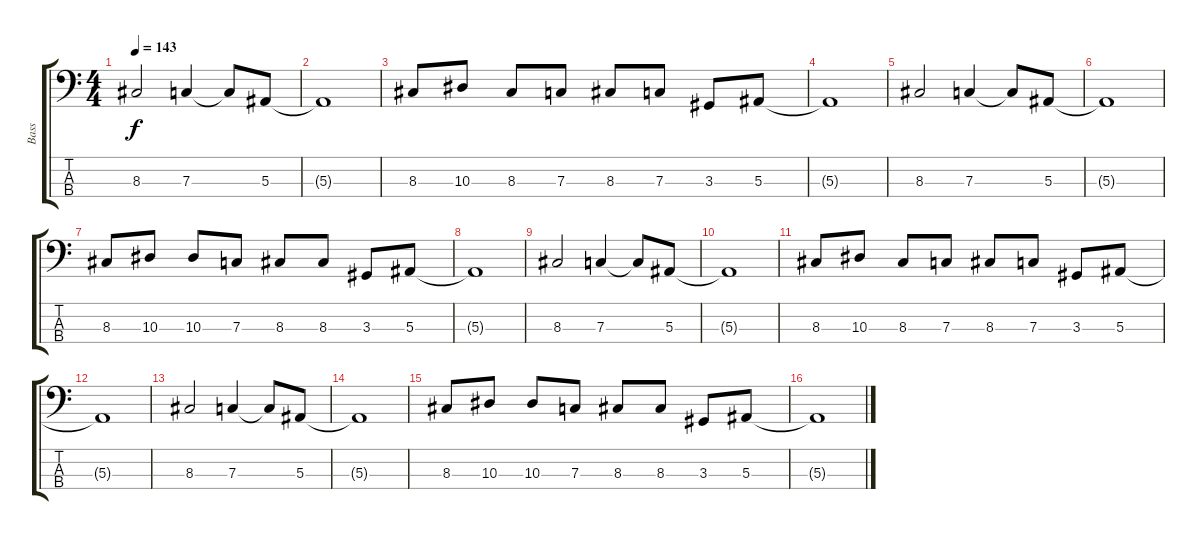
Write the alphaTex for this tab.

\track ("Bass" "Bass") {instrument electricbassfinger}
\staff {score tabs}
\tuning (Eb2 Bb1 F1 Bb0) {hide}
\ts (4 4)
\tempo 143
\clef f4
\ks c
8.3.2{dy f} 7.3.4 7.3{t}.8 5.3.8 |
5.3{t}.1 |
8.3.8 10.3.8 8.3.8 7.3.8 8.3.8 7.3.8 3.3.8 5.3.8 |
5.3{t}.1 |
8.3.2 7.3.4 7.3{t}.8 5.3.8 |
5.3{t}.1 |
8.3.8 10.3.8 10.3.8 7.3.8 8.3.8 8.3.8 3.3.8 5.3.8 |
5.3{t}.1 |
8.3.2 7.3.4 7.3{t}.8 5.3.8 |
5.3{t}.1 |
8.3.8 10.3.8 8.3.8 7.3.8 8.3.8 7.3.8 3.3.8 5.3.8 |
5.3{t}.1 |
8.3.2 7.3.4 7.3{t}.8 5.3.8 |
5.3{t}.1 |
8.3.8 10.3.8 10.3.8 7.3.8 8.3.8 8.3.8 3.3.8 5.3.8 |
5.3{t}.1
